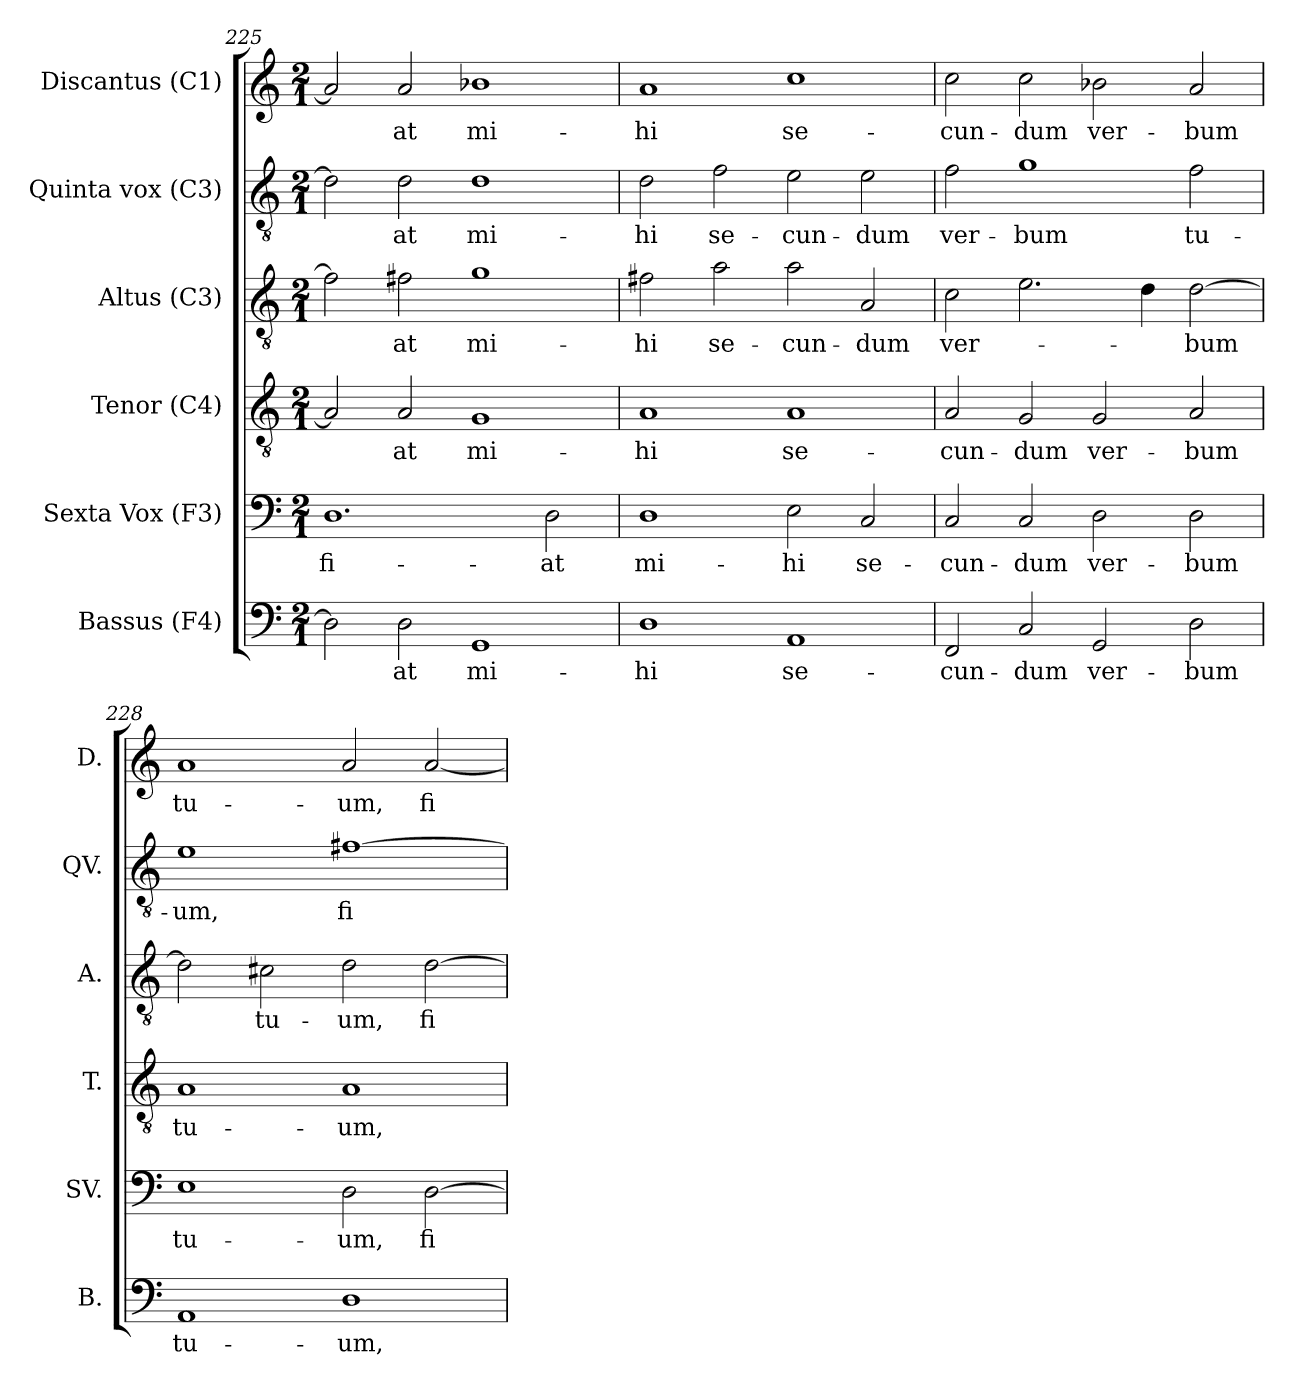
**kern	**text	**kern	**text	**kern	**text	**kern	**text	**kern	**text	**kern	**text
*part6	*part6	*part5	*part5	*part4	*part4	*part3	*part3	*part2	*part2	*part1	*part1
*staff6	*staff6	*staff5	*staff5	*staff4	*staff4	*staff3	*staff3	*staff2	*staff2	*staff1	*staff1
*I"Bassus (F4)	*	*I"Sexta Vox (F3)	*	*I"Tenor (C4)	*	*I"Altus (C3)	*	*I"Quinta vox (C3)	*	*I"Discantus (C1)	*
*I'B.	*	*I'SV.	*	*I'T.	*	*I'A.	*	*I'QV.	*	*I'D.	*
*clefF4	*	*clefF4	*	*clefGv2	*	*clefGv2	*	*clefGv2	*	*clefG2	*
*	*	*	*	*	*	*ITrd7c12	*	*ITrd7c12	*	*	*
*k[]	*	*k[]	*	*k[]	*	*k[]	*	*k[]	*	*k[]	*
*C:	*	*C:	*	*C:	*	*C:	*	*C:	*	*C:	*
*M2/1	*	*M2/1	*	*M2/1	*	*M2/1	*	*M2/1	*	*M2/1	*
=225	=225	=225	=225	=225	=225	=225	=225	=225	=225	=225	=225
!	!	!	!LO:LY:b:color=#000000	!	!	!	!	!	!	!	!
2Di\]	.	1.Di	fi-	2Ai/]	.	2F#i\]	.	2Di\]	.	2ai/]	.
!	!LO:LY:b:color=#000000	!	!	!	!	!	!	!	!	!	!
!	!	!	!	!	!LO:LY:b:color=#000000	!	!	!	!	!	!
!	!	!	!	!	!	!	!LO:LY:b:color=#000000	!	!	!	!
!	!	!	!	!	!	!	!	!	!LO:LY:b:color=#000000	!	!
!	!	!	!	!	!	!	!	!	!	!	!LO:LY:b:color=#000000
2Di\	-at	.	.	2Ai/	-at	2F#i\	-at	2Di\	-at	2ai/	-at
!	!LO:LY:b:color=#000000	!	!	!	!	!	!	!	!	!	!
!	!	!	!	!	!LO:LY:b:color=#000000	!	!	!	!	!	!
!	!	!	!	!	!	!	!LO:LY:b:color=#000000	!	!	!	!
!	!	!	!	!	!	!	!	!	!LO:LY:b:color=#000000	!	!
!	!	!	!	!	!	!	!	!	!	!	!LO:LY:b:color=#000000
1GGi	mi-	.	.	1Gi	mi-	1Gi	mi-	1Di	mi-	1b-Xi	mi-
!	!	!	!LO:LY:b:color=#000000	!	!	!	!	!	!	!	!
.	.	2Di\	-at	.	.	.	.	.	.	.	.
!!LO:LB:g=z
=226	=226	=226	=226	=226	=226	=226	=226	=226	=226	=226	=226
!	!LO:LY:b:color=#000000	!	!	!	!	!	!	!	!	!	!
!	!	!	!LO:LY:b:color=#000000	!	!	!	!	!	!	!	!
!	!	!	!	!	!LO:LY:b:color=#000000	!	!	!	!	!	!
!	!	!	!	!	!	!	!LO:LY:b:color=#000000	!	!	!	!
!	!	!	!	!	!	!	!	!	!LO:LY:b:color=#000000	!	!
!	!	!	!	!	!	!	!	!	!	!	!LO:LY:b:color=#000000
1Di	-hi	1Di	mi-	1Ai	-hi	2F#Xi\	-hi	2Di\	-hi	1ai	-hi
!	!	!	!	!	!	!	!LO:LY:b:color=#000000	!	!	!	!
!	!	!	!	!	!	!	!	!	!LO:LY:b:color=#000000	!	!
.	.	.	.	.	.	2Ai\	se-	2Fi\	se-	.	.
!	!LO:LY:b:color=#000000	!	!	!	!	!	!	!	!	!	!
!	!	!	!LO:LY:b:color=#000000	!	!	!	!	!	!	!	!
!	!	!	!	!	!LO:LY:b:color=#000000	!	!	!	!	!	!
!	!	!	!	!	!	!	!LO:LY:b:color=#000000	!	!	!	!
!	!	!	!	!	!	!	!	!	!LO:LY:b:color=#000000	!	!
!	!	!	!	!	!	!	!	!	!	!	!LO:LY:b:color=#000000
1AAi	se-	2Ei\	-hi	1Ai	se-	2Ai\	-cun-	2Ei\	-cun-	1cci	se-
!	!	!	!LO:LY:b:color=#000000	!	!	!	!	!	!	!	!
!	!	!	!	!	!	!	!LO:LY:b:color=#000000	!	!	!	!
!	!	!	!	!	!	!	!	!	!LO:LY:b:color=#000000	!	!
.	.	2Ci/	se-	.	.	2AAi/	-dum	2Ei\	-dum	.	.
=227	=227	=227	=227	=227	=227	=227	=227	=227	=227	=227	=227
!	!LO:LY:b:color=#000000	!	!	!	!	!	!	!	!	!	!
!	!	!	!LO:LY:b:color=#000000	!	!	!	!	!	!	!	!
!	!	!	!	!	!LO:LY:b:color=#000000	!	!	!	!	!	!
!	!	!	!	!	!	!	!LO:LY:b:color=#000000	!	!	!	!
!	!	!	!	!	!	!	!	!	!LO:LY:b:color=#000000	!	!
!	!	!	!	!	!	!	!	!	!	!	!LO:LY:b:color=#000000
2FFi/	-cun-	2Ci/	-cun-	2Ai/	-cun-	2Ci\	ver-	2Fi\	ver-	2cci\	-cun-
!	!LO:LY:b:color=#000000	!	!	!	!	!	!	!	!	!	!
!	!	!	!LO:LY:b:color=#000000	!	!	!	!	!	!	!	!
!	!	!	!	!	!LO:LY:b:color=#000000	!	!	!	!	!	!
!	!	!	!	!	!	!	!	!	!LO:LY:b:color=#000000	!	!
!	!	!	!	!	!	!	!	!	!	!	!LO:LY:b:color=#000000
2Ci/	-dum	2Ci/	-dum	2Gi/	-dum	2.Ei\	.	1Gi	-bum	2cci\	-dum
!	!LO:LY:b:color=#000000	!	!	!	!	!	!	!	!	!	!
!	!	!	!LO:LY:b:color=#000000	!	!	!	!	!	!	!	!
!	!	!	!	!	!LO:LY:b:color=#000000	!	!	!	!	!	!
!	!	!	!	!	!	!	!	!	!	!	!LO:LY:b:color=#000000
2GGi/	ver-	2Di\	ver-	2Gi/	ver-	.	.	.	.	2b-Xi\	ver-
.	.	.	.	.	.	4Di\	.	.	.	.	.
!	!LO:LY:b:color=#000000	!	!	!	!	!	!	!	!	!	!
!	!	!	!LO:LY:b:color=#000000	!	!	!	!	!	!	!	!
!	!	!	!	!	!LO:LY:b:color=#000000	!	!	!	!	!	!
!	!	!	!	!	!	!	!LO:LY:b:color=#000000	!	!	!	!
!	!	!	!	!	!	!	!	!	!LO:LY:b:color=#000000	!	!
!	!	!	!	!	!	!	!	!	!	!	!LO:LY:b:color=#000000
2Di\	-bum	2Di\	-bum	2Ai/	-bum	[2Di\	-bum	2Fi\	tu-	2ai/	-bum
=228	=228	=228	=228	=228	=228	=228	=228	=228	=228	=228	=228
!	!LO:LY:b:color=#000000	!	!	!	!	!	!	!	!	!	!
!	!	!	!LO:LY:b:color=#000000	!	!	!	!	!	!	!	!
!	!	!	!	!	!LO:LY:b:color=#000000	!	!	!	!	!	!
!	!	!	!	!	!	!	!	!	!LO:LY:b:color=#000000	!	!
!	!	!	!	!	!	!	!	!	!	!	!LO:LY:b:color=#000000
1AAi	tu-	1Ei	tu-	1Ai	tu-	2Di\]	.	1Ei	-um,	1ai	tu-
!	!	!	!	!	!	!	!LO:LY:b:color=#000000	!	!	!	!
.	.	.	.	.	.	2C#Xi\	tu-	.	.	.	.
!	!LO:LY:b:color=#000000	!	!	!	!	!	!	!	!	!	!
!	!	!	!LO:LY:b:color=#000000	!	!	!	!	!	!	!	!
!	!	!	!	!	!LO:LY:b:color=#000000	!	!	!	!	!	!
!	!	!	!	!	!	!	!LO:LY:b:color=#000000	!	!	!	!
!	!	!	!	!	!	!	!	!	!LO:LY:b:color=#000000	!	!
!	!	!	!	!	!	!	!	!	!	!	!LO:LY:b:color=#000000
1Di	-um,	2Di\	-um,	1Ai	-um,	2Di\	-um,	[1F#Xi	fi-	2ai/	-um,
!	!	!	!LO:LY:b:color=#000000	!	!	!	!	!	!	!	!
!	!	!	!	!	!	!	!LO:LY:b:color=#000000	!	!	!	!
!	!	!	!	!	!	!	!	!	!	!	!LO:LY:b:color=#000000
.	.	[2Di\	fi-	.	.	[2Di\	fi-	.	.	[2ai/	fi-
=	=	=	=	=	=	=	=	=	=	=	=
*-	*-	*-	*-	*-	*-	*-	*-	*-	*-	*-	*-
